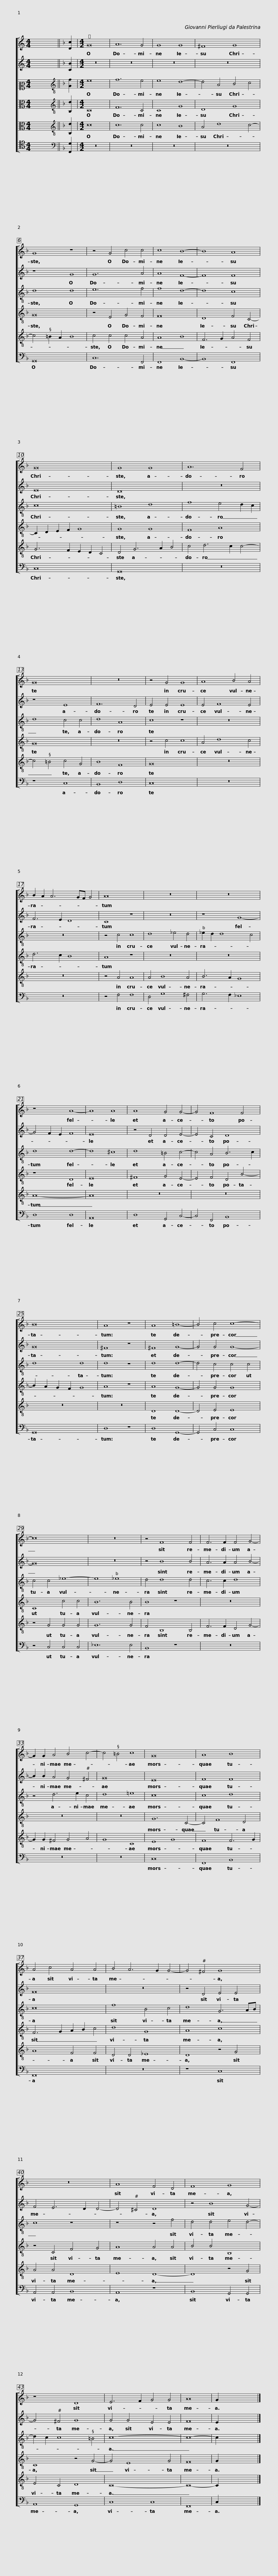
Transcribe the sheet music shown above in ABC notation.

X:1
%%score [ 1 2 3 4 5 6 ]
L:1/8
M:4/4
I:linebreak $
K:C
V:1 treble
V:2 treble
V:3 alto2 transpose=-12
V:4 alto transpose=-12
V:5 alto transpose=-12
V:6 tenor
V:1
 x8 ||[K:F] [Dc]2 |[M:4/2] G16 | A12 G4 | G8 G8 | %5
 ^F8 G8 | G8 z8 |$ z4 G4 c4 c4 | c8 B8- | B8 A8 | %10
 G16 | G8 G8 |$ A12 F4 | G16 | z16 | %15
 z4 G4 G8 | A8 B4 A4 |$ B2 A2 A6 GF G4 | A16 | z16 | %20
 z16 | z8 A8- | A8 A8 |$ A8 G4 G4- | G4 F8 F4 | %25
 B16 | A8 z8 | A8 =B8- | B4 c4 c8- |$ c16 | %30
 z16 | z4 F8 F4 | F6 F2 F4 G4- | G2 G2 A4 B4 c4- | c4 =B4 c8 |$ %35
 G16 | A8 B8 | A4 c4 A4 A4 | B4 A6 G2 G4- | G4 ^F4 G8 | %40
 z16 |$ A8 F4 D4 | F8 G8 | z8 D8 | E6 F2 G4 G4 | %45
 A16 | G2 x30 |] %47
V:2
 x8 ||[K:F] [CB]2 |[M:4/2] z16 | z16 | z16 | %5
 z16 | z8 G8 |$ G12 A4 | A8 F8- | F8 F8 | %10
 E16 | D16 |$ z16 | z8 E8 | F12 D4 | %15
 E4 E4 E8 | E4 F8 E4 |$ F6 E2 D8 | C8 z8 | z16 | %20
 z8 G8- | G4 F2 E2 F8 | E16 |$ z4 D4 D4 E4- | E4 C4 D8 | %25
 G16 | ^F8 z8 | ^F8 G8- | G4 G4 G8- |$ G16 | %30
 z16 | z4 B8 B4 | A6 A2 A4 B4- | B2 B2 A4 G4 ^F4 | G16 |$ %35
 E16 | F8 F8 | F16 | z16 | z4 D4 E4 E4 | %40
 F4 E6 D2 D4- |$ D4 ^C4 D8 | z4 B8 G4- | G4 ^F4 G8 | G4 G4 E4 E4 | %45
 F16 | E2 x30 |] %47
V:3
 x8 ||[K:F][K:treble-8] [Gf]2 |[M:4/2] e16 | f12 e4 | e8 d8- | %5
 d4 A4 B4 c4 | d8 d8 |$ e12 f4 | f8 d8- | d8 c8 | %10
 c16 | =B8 d8 |$ f8 e4 d2 c2 | d8 c4 c4 | d8 A8 | %15
 c8 z8 | z16 |$ z16 | z4 c4 c8 | d8 _e4 d4 | %20
 _e2 d2 d8 c4 | d8 d8- | d8 ^c8 |$ d8 =B4 c4- | c4 A4 B6 c2 | %25
 d8 d8 | d8 z8 | d8 d8- | d4 c4 c4 c4 |$ c4 c4 _e8- | %30
 e8 _e8 | d4 d8 d4 | c6 c2 d8 | z4 d6 e2 c4 | d8 =e8 |$ %35
 c16 | c8 d8 | c16 | f8 B4 c4 | d8 G6 AB | %40
 c8 z8 |$ z8 z4 f4 | d4 d4 e4 d4- | d2 c2 c8 =B4 | c16- | %45
 c16- | c2 x30 |] %47
V:4
 x8 ||[K:F][K:treble-8] [B,d]2 |[M:4/2] C16 | F12 C4 | C8 G8 | %5
 D8 G8 | G16 |$ z4 E4 G4 F4 | F16 | D8 F4 C4- | %10
 C2 D2 E2 F2 G8 | G8 G8 |$ F8 A8 | G16 | z16 | %15
 z4 c4 c8 | A4 d8 c4 |$ d6 c2 B8 | A8 z8 | z16 | %20
 z16 | z8 D8 | E16 |$ ^F8 G4 E4- | E4 F4 D4 B4- | %25
 B2 A2 G2 F2 G8 | A8 z8 | A8 G8- | G4 G4 G8 |$ C8 c4 c4 | %30
 B12 B4 | B8 z8 | z16 | z16 | z16 |$ %35
 G12 C4- | C4 F8 D4 | F6 G2 A2 B2 c4 | d8 G8 | A8 c8 | %40
 z4 C4 F4 G4 |$ A8 A4 A4 | B4 B4 B,8 | C8 z4 G4- | G4 E8 G4 | %45
 F16 | G2 x30 |] %47
V:5
 x8 ||[K:F][K:treble-8] [B,d]2 |[M:4/2] c16 | c12 c4 | c8 B8 | %5
 A4 d8 c4- | c4 =B2 A2 B8 |$ c4 c4 c4 A4 | A8 B8 | F6 G2 A4 F4 | %10
 G6 F2 E2 D2 C4 | D4 G6 A2 B4 |$ c4 d6 c2 c4- | c4 =B4 c4 G4 | B8 F8 | %15
 G16 | z16 |$ z16 | z4 A4 A8 | A4 B8 A4 | %20
 B6 A2 G8 | A16- | A16 |$ z16 | z16 | %25
 z16 | z16 | D8 D8- | D4 E4 E8 |$ z4 G4 G4 G4 | %30
 G12 G4 | F4 B,8 B,4 | F6 F2 D4 G4- | G2 G2 ^F4 G4 A4 | G8 C8 |$ %35
 E8 G8 | F8 F6 G2 | A8 F4 F4 | D4 D4 _E8 | D8 z4 G4 | %40
 A4 A4 D8 |$ E8 D8- | D8 z4 G4 | E4 C4 D8 | C16- | %45
 C16- | C2 x30 |] %47
V:6
 x8 ||[K:F][K:bass] [F,,G,]2 |[M:4/2] z16 | z16 | z16 | %5
 z16 | G,,16 |$ C,12 F,,4 | F,,8 B,,8- | B,,8 F,,8 | %10
 C,16 | G,,16 |$ z16 | z8 C,8 | B,,8 D,8 | %15
 C,16 | z16 |$ z16 | z4 F,4 F,8 | D,4 G,8 ^F,4 | %20
 G,6 F,2 _E,8 | D,8 D,8 | A,,16 |$ D,8 G,,4 C,4- | C,4 F,,4 B,,8 | %25
 G,,16 | D,8 z8 | D,8 G,,8- | G,,4 C,4 C,8 |$ z4 C,4 C,4 C,4 | %30
 _E,12 E,4 | B,,8 z8 | z16 | z16 | z16 |$ %35
 C,16 | F,,8 B,,8 | F,,16 | z16 | z8 C,8 | %40
 A,,4 A,,4 B,,8 |$ A,,8 z8 | B,,8 G,,4 G,,4 | A,,8 G,,8 | C,8 C,8 | %45
 F,,16 | C,2 x30 |] %47
